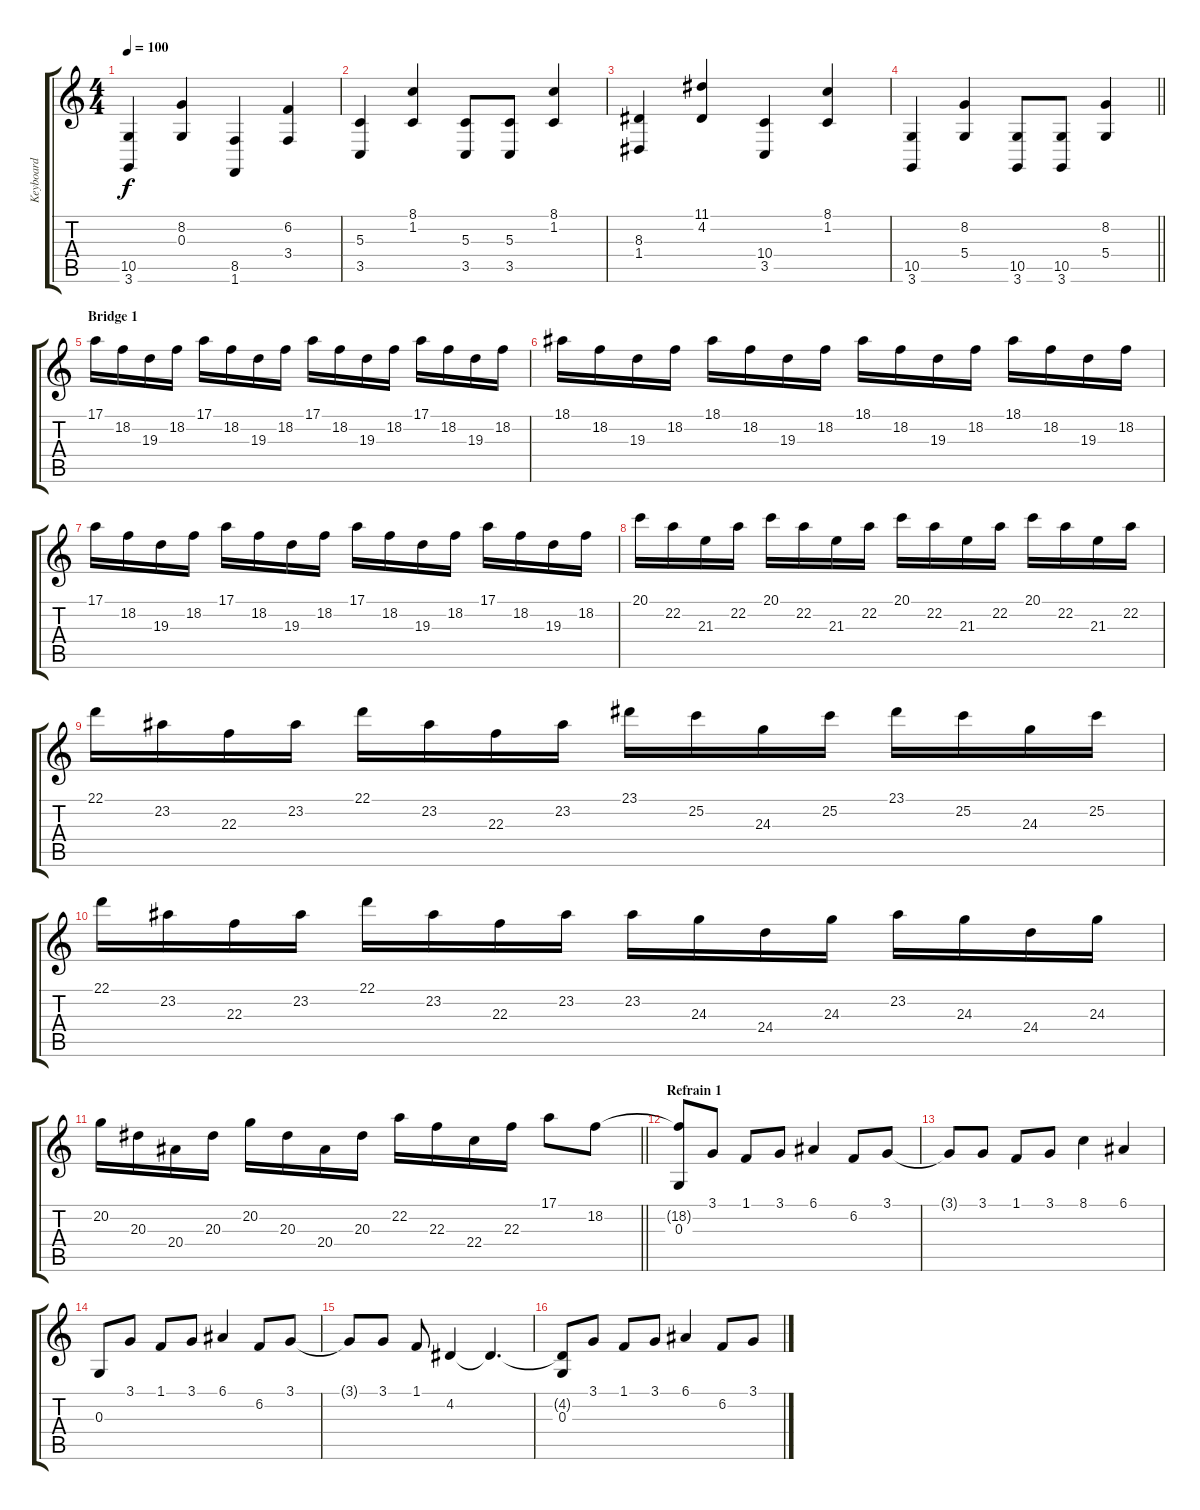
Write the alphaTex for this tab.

\track ("Keyboard" "Keyboard") {instrument drawbarorgan}
\staff {score tabs}
\tuning (E4 B3 G3 D3 A2 E2) {hide}
\ts (4 4)
\tempo 100
\clef g2
\ks c
(10.5 3.6).4{dy f} (8.2 0.3).4 (8.5 1.6).4 (6.2 3.4).4 |
(5.3 3.5).4 (8.1 1.2).4 (5.3 3.5).8 (5.3 3.5).8 (8.1 1.2).4 |
(8.3 1.4).4 (11.1 4.2).4 (10.4 3.5).4 (8.1 1.2).4 |
\barLineRight lightlight
(10.5 3.6).4 (8.2 5.4).4 (10.5 3.6).8 (10.5 3.6).8 (8.2 5.4).4 |
\section ("" "Bridge 1")
17.1.16 18.2.16 19.3.16 18.2.16 17.1.16 18.2.16 19.3.16 18.2.16 17.1.16 18.2.16 19.3.16 18.2.16 17.1.16 18.2.16 19.3.16 18.2.16 |
18.1.16 18.2.16 19.3.16 18.2.16 18.1.16 18.2.16 19.3.16 18.2.16 18.1.16 18.2.16 19.3.16 18.2.16 18.1.16 18.2.16 19.3.16 18.2.16 |
17.1.16 18.2.16 19.3.16 18.2.16 17.1.16 18.2.16 19.3.16 18.2.16 17.1.16 18.2.16 19.3.16 18.2.16 17.1.16 18.2.16 19.3.16 18.2.16 |
20.1.16 22.2.16 21.3.16 22.2.16 20.1.16 22.2.16 21.3.16 22.2.16 20.1.16 22.2.16 21.3.16 22.2.16 20.1.16 22.2.16 21.3.16 22.2.16 |
22.1.16 23.2.16 22.3.16 23.2.16 22.1.16 23.2.16 22.3.16 23.2.16 23.1.16 25.2.16 24.3.16 25.2.16 23.1.16 25.2.16 24.3.16 25.2.16 |
22.1.16 23.2.16 22.3.16 23.2.16 22.1.16 23.2.16 22.3.16 23.2.16 23.2.16 24.3.16 24.4.16 24.3.16 23.2.16 24.3.16 24.4.16 24.3.16 |
\barLineRight lightlight
20.2.16 20.3.16 20.4.16 20.3.16 20.2.16 20.3.16 20.4.16 20.3.16 22.2.16 22.3.16 22.4.16 22.3.16 17.1.8 18.2.8 |
\section ("" "Refrain 1")
(18.2{t} 0.3).8 3.1.8 1.1.8 3.1.8 6.1.4 6.2.8 3.1.8 |
3.1{t}.8 3.1.8 1.1.8 3.1.8 8.1.4 6.1.4 |
0.3.8 3.1.8 1.1.8 3.1.8 6.1.4 6.2.8 3.1.8 |
3.1{t}.8 3.1.8 1.1.8 4.2.4 4.2{t}.4{d} |
(4.2{t} 0.3).8 3.1.8 1.1.8 3.1.8 6.1.4 6.2.8 3.1.8
